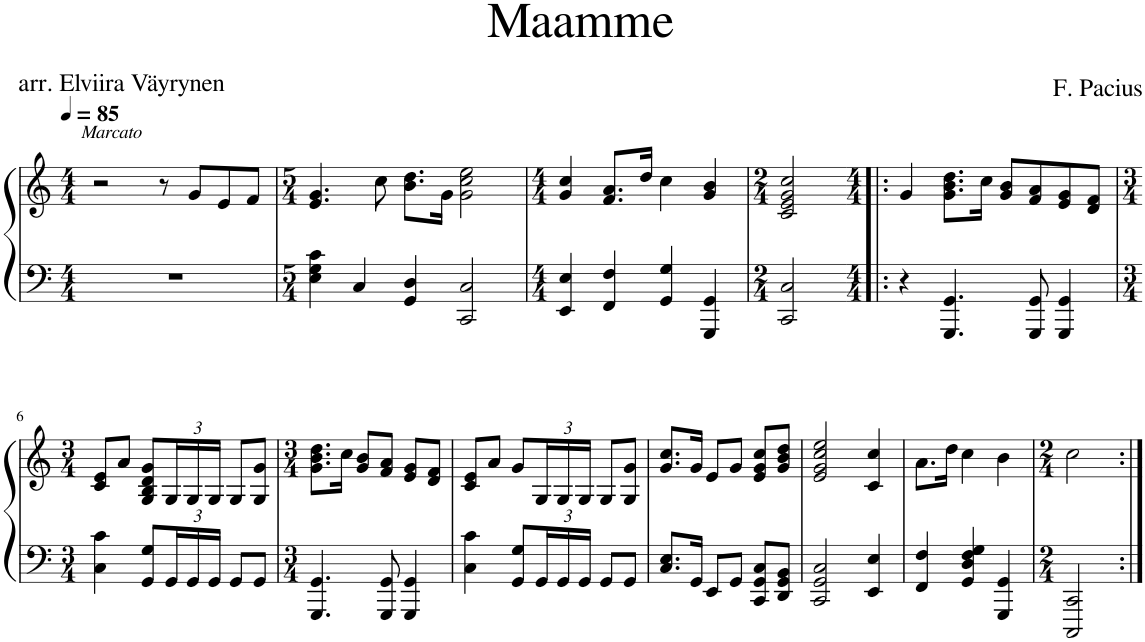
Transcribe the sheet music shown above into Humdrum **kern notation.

**kern	**kern
*part1	*part1
*staff2	*staff1
*I"Piano	*
*I'Pno.	*
*clefF4	*clefG2
*k[]	*k[]
*M4/4	*M4/4
*MM85	*MM85
=1	=1
!	!LO:TX:a:i:t=Marcato
1r	2r
.	8r
.	8g/L
.	8e/
.	8f/J
=2	=2
*M5/4	*M5/4
4E\ 4G\ 4c\	4.e/ 4.g/
4C/	.
.	8cc\
4GG/ 4D/	8.b\ 8.dd\L
.	16g\Jk
2CC/ 2C/	2g\ 2cc\ 2ee\
=3	=3
*M4/4	*M4/4
4EE/ 4E/	4g/ 4cc/
4FF/ 4F/	8.f/ 8.a/L
.	16dd/Jk
4GG/ 4G/	4cc\
4GGG/ 4GG/	4g/ 4b/
=4	=4
*M2/4	*M2/4
2CC/ 2C/	2c/ 2e/ 2g/ 2cc/
=5!|:	=5!|:
*M4/4	*M4/4
4r	4g/
4.GGG/ 4.GG/	8.g\ 8.b\ 8.dd\L
.	16cc\Jk
.	8g/ 8b/L
8GGG/ 8GG/	8f/ 8a/
4GGG/ 4GG/	8e/ 8g/
.	8d/ 8f/J
!!LO:LB:g=z
=6	=6
*M3/4	*M3/4
4C\ 4c\	8c/ 8e/L
.	8a/J
8GG/ 8G/L	8G/ 8B/ 8d/ 8g/L
*Xbrackettup	*Xbrackettup
24GG/L	24G/L
24GG/	24G/
24GG/JJ	24G/JJ
8GG/L	8G/L
8GG/J	8G/ 8g/J
=7	=7
*M3/4	*M3/4
4.GGG/ 4.GG/	8.g\ 8.b\ 8.dd\L
.	16cc\Jk
.	8g/ 8b/L
8GGG/ 8GG/	8f/ 8a/J
4GGG/ 4GG/	8e/ 8g/L
.	8d/ 8f/J
=8	=8
4C\ 4c\	8c/ 8e/L
.	8a/J
8GG/ 8G/L	8g/L
24GG/L	24G/L
24GG/	24G/
24GG/JJ	24G/JJ
8GG/L	8G/L
8GG/J	8G/ 8g/J
=9	=9
8.C/ 8.E/L	8.g/ 8.cc/L
16GG/Jk	16g/Jk
8EE/L	8e/L
8GG/J	8g/J
8CC/ 8GG/ 8C/L	8e/ 8g/ 8cc/L
8DD/ 8GG/ 8BB/J	8g/ 8b/ 8dd/J
=10	=10
2CC/ 2GG/ 2C/	2e/ 2g/ 2cc/ 2ee/
4EE/ 4E/	4c/ 4cc/
=11	=11
4FF/ 4F/	8.a\L
.	16dd\Jk
4GG/ 4D/ 4F/ 4G/	4cc\
4GGG/ 4GG/	4b\
=12	=12
*M2/4	*M2/4
2CCC/ 2CC/	2cc\
=:|!	=:|!
*-	*-
